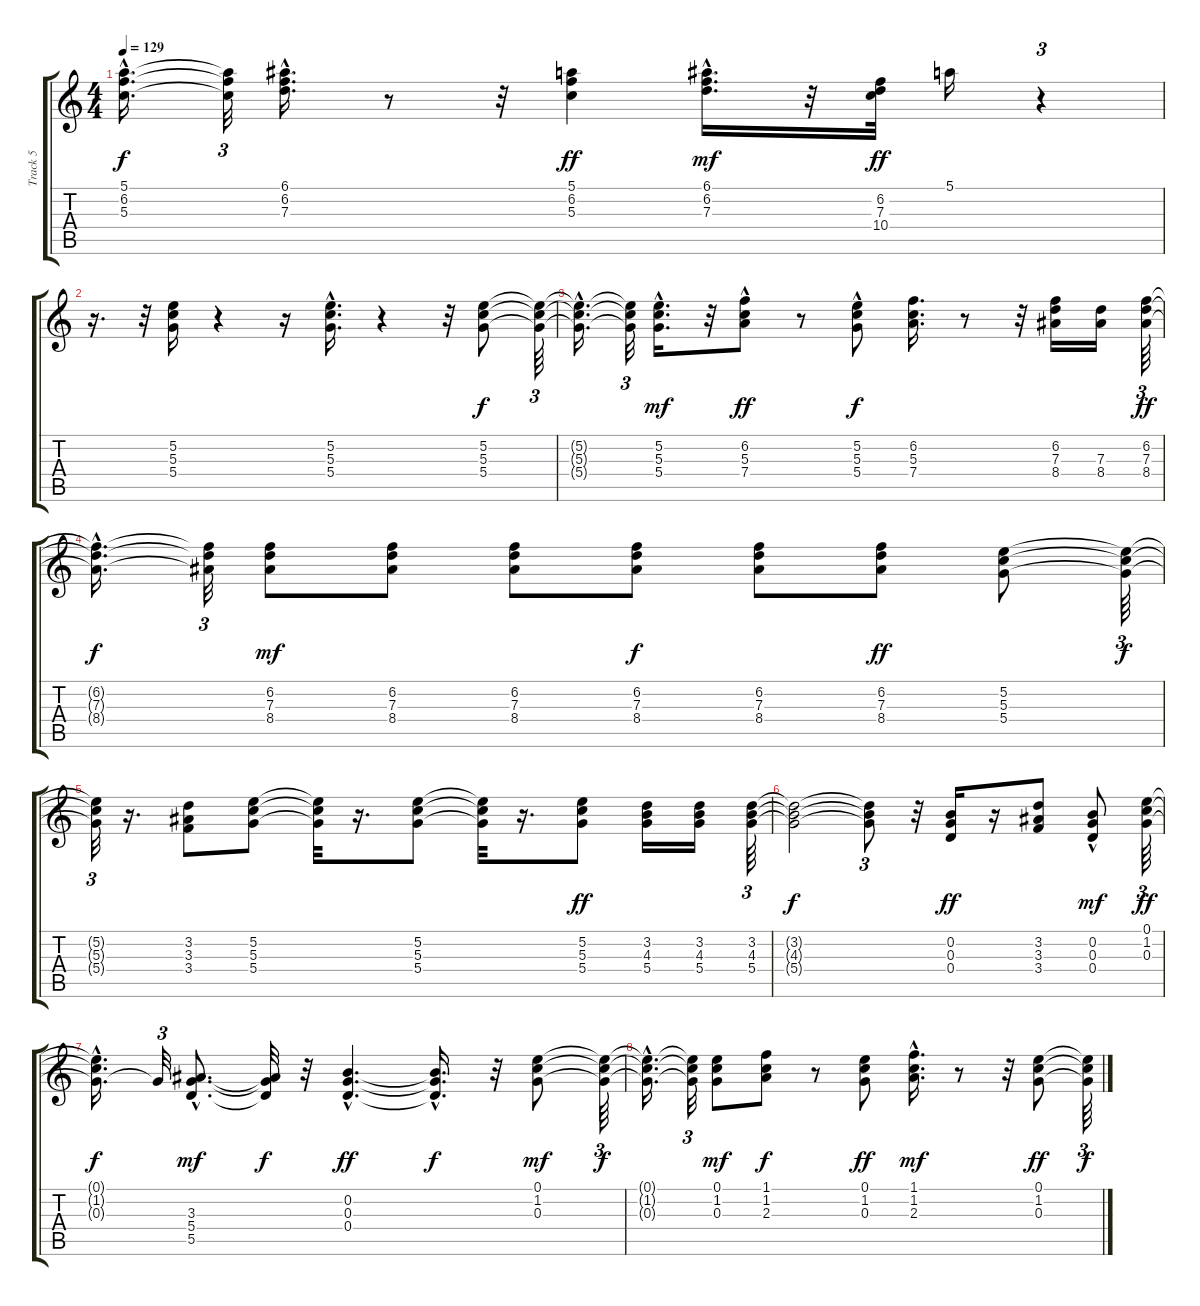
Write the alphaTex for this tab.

\track ("Track 5" "Track 5") {instrument overdrivenguitar}
\staff {score tabs}
\tuning (E4 B3 G3 D3 A2 E2) {hide}
\ts (4 4)
\tempo 129
\clef g2
\ks c
(5.1{hac t} 6.2{hac t} 5.3{hac t}).16{d dy f} (5.1{t} 6.2{t} 5.3{t}).32{tu (3 2)} (6.1{hac} 6.2{hac} 7.3{hac}).16{d} r.8 r.32 (5.1 6.2 5.3).4{dy ff} (6.1 6.2{hac} 7.3).16{d dy mf} r.32 (6.2 7.3 10.4).32{dy ff} 5.1.16 r.4{tu (3 2)} |
r.16{d} r.32{tu (3 2)} (5.2 5.3 5.4).16 r.4 r.16 (5.2{hac} 5.3{hac} 5.4{hac}).16{d} r.4 r.32 (5.2 5.3 5.4).8{dy f} (5.2{t} 5.3{t} 5.4{t}).64{tu (3 2)} |
(5.2{hac t} 5.3{hac t} 5.4{hac t}).16{d} (5.2{t} 5.3{t} 5.4{t}).32{tu (3 2)} (5.2{hac} 5.3{hac} 5.4{hac}).16{d dy mf} r.32 (6.2 5.3 7.4{hac}).8{dy ff} r.8 (5.2 5.3{hac} 5.4{hac}).8{dy f} (6.2 5.3 7.4).16{d} r.8 r.32 (6.2 7.3 8.4).16 (7.3 8.4).16 (6.2 7.3 8.4).64{tu (3 2) dy ff} |
(6.2{hac t} 7.3{hac t} 8.4{hac t}).16{d dy f} (6.2{t} 7.3{t} 8.4{t}).32{tu (3 2)} (6.2 7.3 8.4).8{dy mf} (6.2 7.3 8.4).8 (6.2 7.3 8.4).8 (6.2 7.3 8.4).8{dy f} (6.2 7.3 8.4).8 (6.2 7.3 8.4).8{dy ff} (5.2 5.3 5.4).8 (5.2{t} 5.3{t} 5.4{t}).64{tu (3 2) dy f} |
(5.2{t} 5.3{t} 5.4{t}).32{tu (3 2)} r.16{d} (3.2 3.3 3.4).8 (5.2 5.3 5.4).8 (5.2{t} 5.3{t} 5.4{t}).32 r.16{d} (5.2 5.3 5.4).8 (5.2{t} 5.3{t} 5.4{t}).32 r.16{d} (5.2 5.3 5.4).8{dy ff} (3.2 4.3 5.4).16 (3.2 4.3 5.4).16 (3.2 4.3 5.4).64{tu (3 2)} |
(3.2{t} 4.3{t} 5.4{t}).2{dy f} (3.2{t} 4.3{t} 5.4{t}).8{tu (3 2)} r.32 (0.2 0.3 0.4).16{dy ff} r.16 (3.2 3.3 3.4).8 (0.2{hac} 0.3 0.4{hac}).8{dy mf} (0.1 1.2 0.3).64{tu (3 2) dy ff} |
(0.1{t} 1.2{t} 0.3{hac t}).16{d dy f} 0.3{t}.32{tu (3 2)} (3.3{hac} 5.4{hac} 5.5{hac}).8{d dy mf} (3.3{t} 5.4{t} 5.5{t}).32{dy f} r.32 (0.2{hac} 0.3{hac} 0.4{hac}).4{d dy ff} (0.2{hac t} 0.3{t} 0.4{t}).16{d dy f} r.32 (0.1 1.2 0.3).8{dy mf} (0.1{t} 1.2{t} 0.3{t}).64{tu (3 2) dy f} |
(0.1{hac t} 1.2{hac t} 0.3{hac t}).16{d} (0.1{t} 1.2{t} 0.3{t}).32{tu (3 2)} (0.1 1.2 0.3).8{dy mf} (1.1 1.2 2.3).8{dy f} r.8 (0.1 1.2 0.3).8{dy ff} (1.1{hac} 1.2{hac} 2.3{hac}).16{d dy mf} r.8 r.32 (0.1 1.2 0.3).8{dy ff} (0.1{t} 1.2{t} 0.3{t}).64{tu (3 2) dy f}
